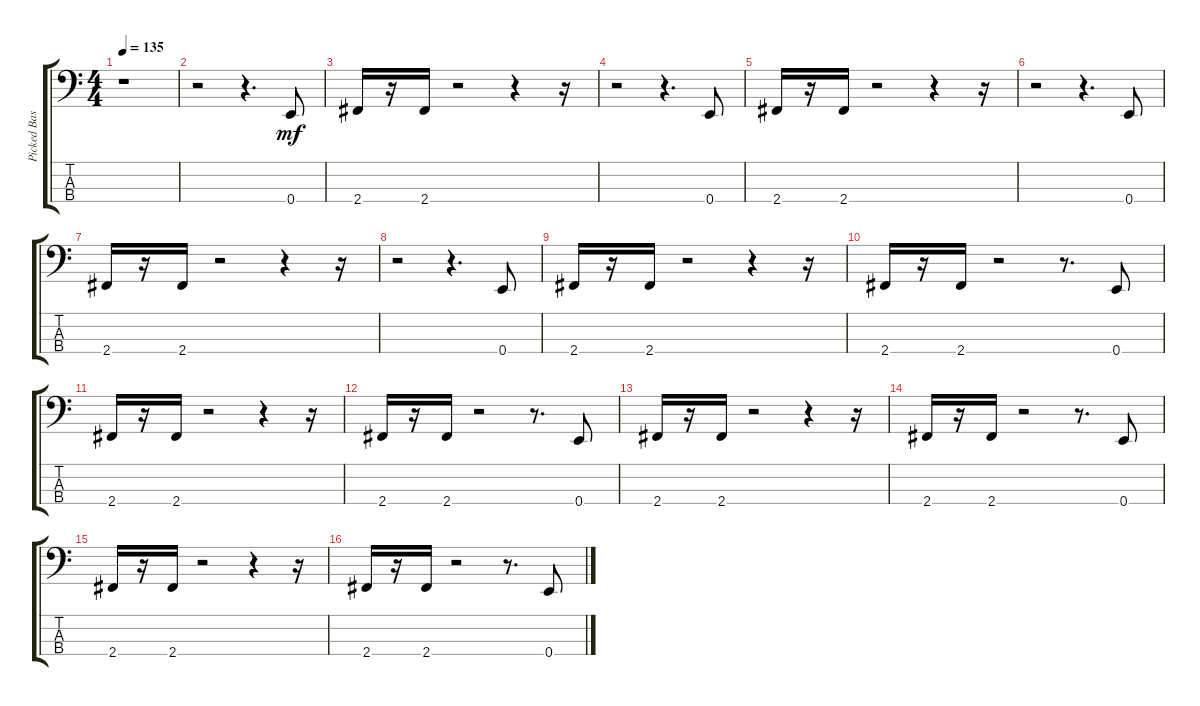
\track ("Picked Bass" "Picked Bas") {instrument electricbasspick}
\staff {score tabs}
\tuning (G2 D2 A1 E1) {hide}
\ts (4 4)
\tempo 135
\clef f4
\ks c
r.1{dy mf instrument electricbasspick} |
r.2 r.4{d} 0.4.8 |
2.4.16 r.16 2.4.16 r.2 r.4 r.16 |
r.2 r.4{d} 0.4.8 |
2.4.16 r.16 2.4.16 r.2 r.4 r.16 |
r.2 r.4{d} 0.4.8 |
2.4.16 r.16 2.4.16 r.2 r.4 r.16 |
r.2 r.4{d} 0.4.8 |
2.4.16 r.16 2.4.16 r.2 r.4 r.16 |
2.4.16 r.16 2.4.16 r.2 r.8{d} 0.4.8 |
2.4.16 r.16 2.4.16 r.2 r.4 r.16 |
2.4.16 r.16 2.4.16 r.2 r.8{d} 0.4.8 |
2.4.16 r.16 2.4.16 r.2 r.4 r.16 |
2.4.16 r.16 2.4.16 r.2 r.8{d} 0.4.8 |
2.4.16 r.16 2.4.16 r.2 r.4 r.16 |
2.4.16 r.16 2.4.16 r.2 r.8{d} 0.4.8
